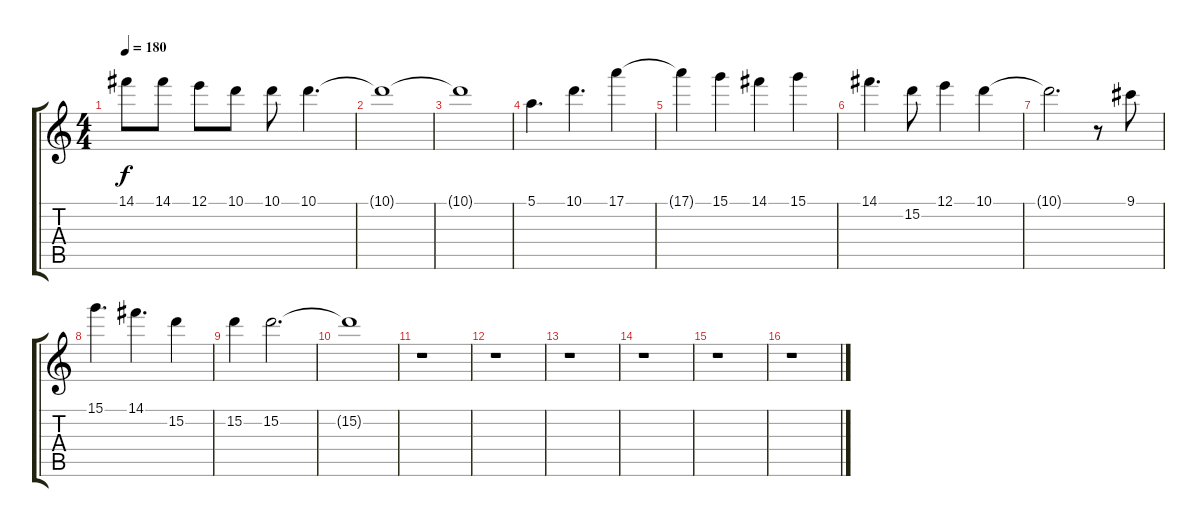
\track "" {instrument overdrivenguitar}
\staff {score tabs}
\tuning (E4 B3 G3 D3 A2 E2) {hide}
\ts (4 4)
\tempo 180
\clef g2
\ks c
14.1.8{dy f} 14.1.8 12.1.8 10.1.8 10.1.8 10.1.4{d} |
10.1{t}.1 |
10.1{t}.1 |
5.1.4{d} 10.1.4{d} 17.1.4 |
17.1{t}.4 15.1.4 14.1.4 15.1.4 |
14.1.4{d} 15.2.8 12.1.4 10.1.4 |
10.1{t}.2{d} r.8 9.1.8 |
15.1.4{d} 14.1.4{d} 15.2.4 |
15.2.4 15.2.2{d} |
15.2{t}.1 |
r.1 |
r.1 |
r.1 |
r.1 |
r.1 |
r.1
